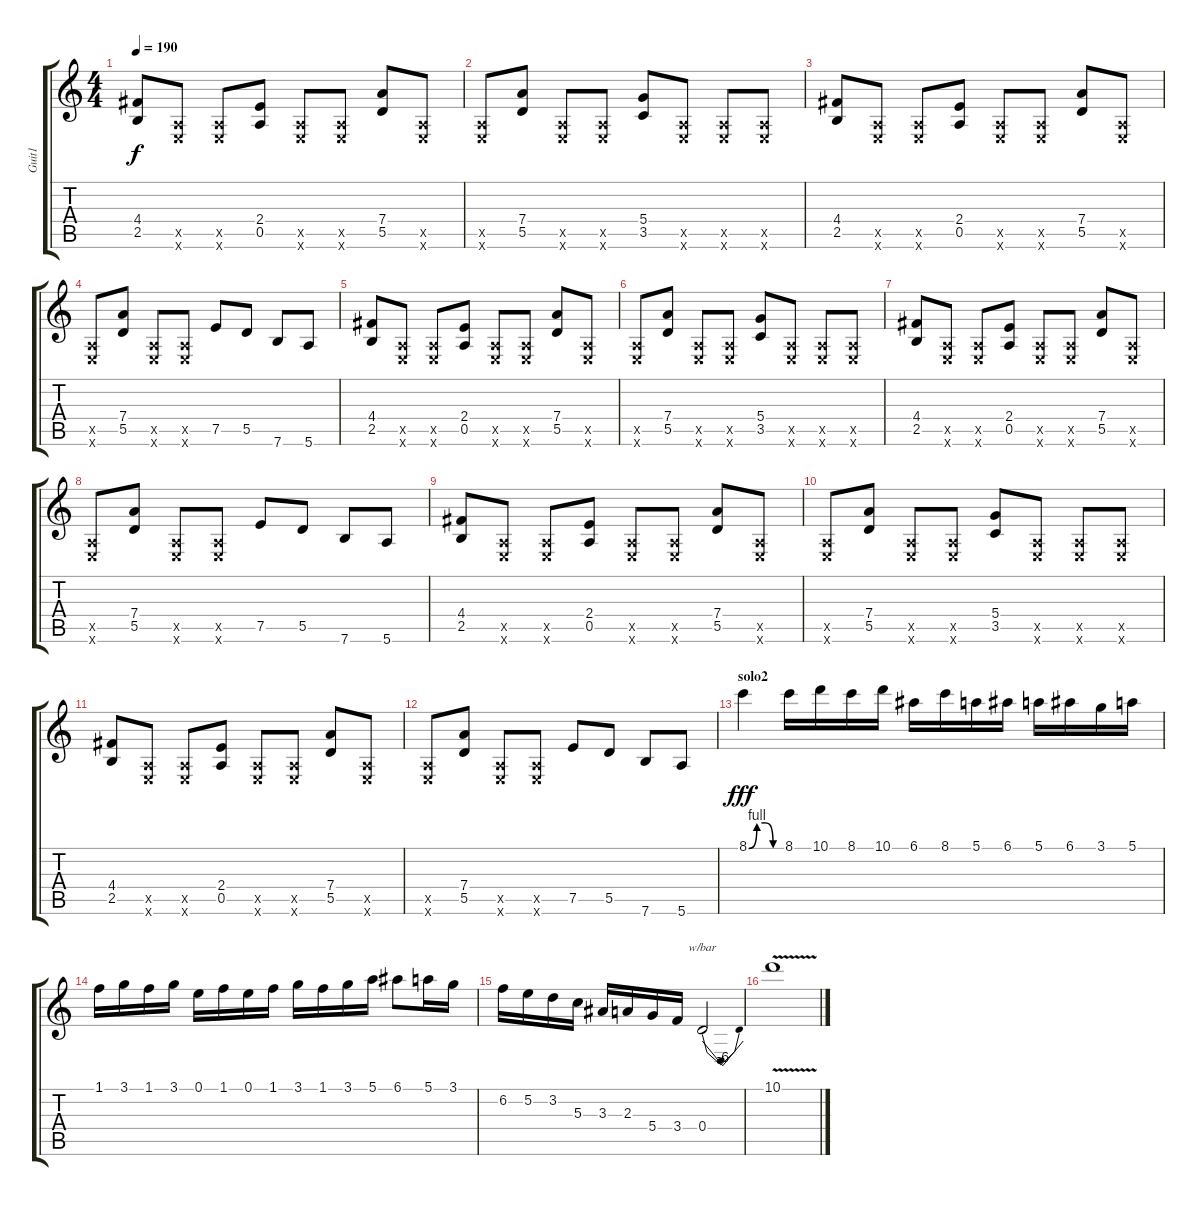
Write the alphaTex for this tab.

\track ("Guit1" "Guit1") {instrument distortionguitar}
\staff {score tabs}
\tuning (E4 B3 G3 D3 A2 E2) {hide}
\ts (4 4)
\tempo 190
\clef g2
\ks c
(4.4 2.5).8{dy f} (0.5{x} 0.6{x}).8 (0.5{x} 0.6{x}).8 (2.4 0.5).8 (0.5{x} 0.6{x}).8 (0.5{x} 0.6{x}).8 (7.4 5.5).8 (0.5{x} 0.6{x}).8 |
(0.5{x} 0.6{x}).8 (7.4 5.5).8 (0.5{x} 0.6{x}).8 (0.5{x} 0.6{x}).8 (5.4 3.5).8 (0.5{x} 0.6{x}).8 (0.5{x} 0.6{x}).8 (0.5{x} 0.6{x}).8 |
(4.4 2.5).8 (0.5{x} 0.6{x}).8 (0.5{x} 0.6{x}).8 (2.4 0.5).8 (0.5{x} 0.6{x}).8 (0.5{x} 0.6{x}).8 (7.4 5.5).8 (0.5{x} 0.6{x}).8 |
(0.5{x} 0.6{x}).8 (7.4 5.5).8 (0.5{x} 0.6{x}).8 (0.5{x} 0.6{x}).8 7.5.8 5.5.8 7.6.8 5.6.8 |
(4.4 2.5).8 (0.5{x} 0.6{x}).8 (0.5{x} 0.6{x}).8 (2.4 0.5).8 (0.5{x} 0.6{x}).8 (0.5{x} 0.6{x}).8 (7.4 5.5).8 (0.5{x} 0.6{x}).8 |
(0.5{x} 0.6{x}).8 (7.4 5.5).8 (0.5{x} 0.6{x}).8 (0.5{x} 0.6{x}).8 (5.4 3.5).8 (0.5{x} 0.6{x}).8 (0.5{x} 0.6{x}).8 (0.5{x} 0.6{x}).8 |
(4.4 2.5).8 (0.5{x} 0.6{x}).8 (0.5{x} 0.6{x}).8 (2.4 0.5).8 (0.5{x} 0.6{x}).8 (0.5{x} 0.6{x}).8 (7.4 5.5).8 (0.5{x} 0.6{x}).8 |
(0.5{x} 0.6{x}).8 (7.4 5.5).8 (0.5{x} 0.6{x}).8 (0.5{x} 0.6{x}).8 7.5.8 5.5.8 7.6.8 5.6.8 |
(4.4 2.5).8 (0.5{x} 0.6{x}).8 (0.5{x} 0.6{x}).8 (2.4 0.5).8 (0.5{x} 0.6{x}).8 (0.5{x} 0.6{x}).8 (7.4 5.5).8 (0.5{x} 0.6{x}).8 |
(0.5{x} 0.6{x}).8 (7.4 5.5).8 (0.5{x} 0.6{x}).8 (0.5{x} 0.6{x}).8 (5.4 3.5).8 (0.5{x} 0.6{x}).8 (0.5{x} 0.6{x}).8 (0.5{x} 0.6{x}).8 |
(4.4 2.5).8 (0.5{x} 0.6{x}).8 (0.5{x} 0.6{x}).8 (2.4 0.5).8 (0.5{x} 0.6{x}).8 (0.5{x} 0.6{x}).8 (7.4 5.5).8 (0.5{x} 0.6{x}).8 |
(0.5{x} 0.6{x}).8 (7.4 5.5).8 (0.5{x} 0.6{x}).8 (0.5{x} 0.6{x}).8 7.5.8 5.5.8 7.6.8 5.6.8 |
\section ("" "solo2")
8.1{be (custom 0 0 15 4 30 4 45 0 60 0)}.4{dy fff volume 11 instrument overdrivenguitar} 8.1.16 10.1.16 8.1.16 10.1.16 6.1.16 8.1.16 5.1.16 6.1.16 5.1.16 6.1.16 3.1.16 5.1.16 |
1.1.16 3.1.16 1.1.16 3.1.16 0.1.16 1.1.16 0.1.16 1.1.16 3.1.16 1.1.16 3.1.16 5.1.16 6.1.8 5.1.16 3.1.16 |
6.2.16 5.2.16 3.2.16 5.3.16 3.3.16 2.3.16 5.4.16 3.4.16 0.4.2{tbe (dip default 0 0 30 -24 60 0)} |
10.1{v}.1
